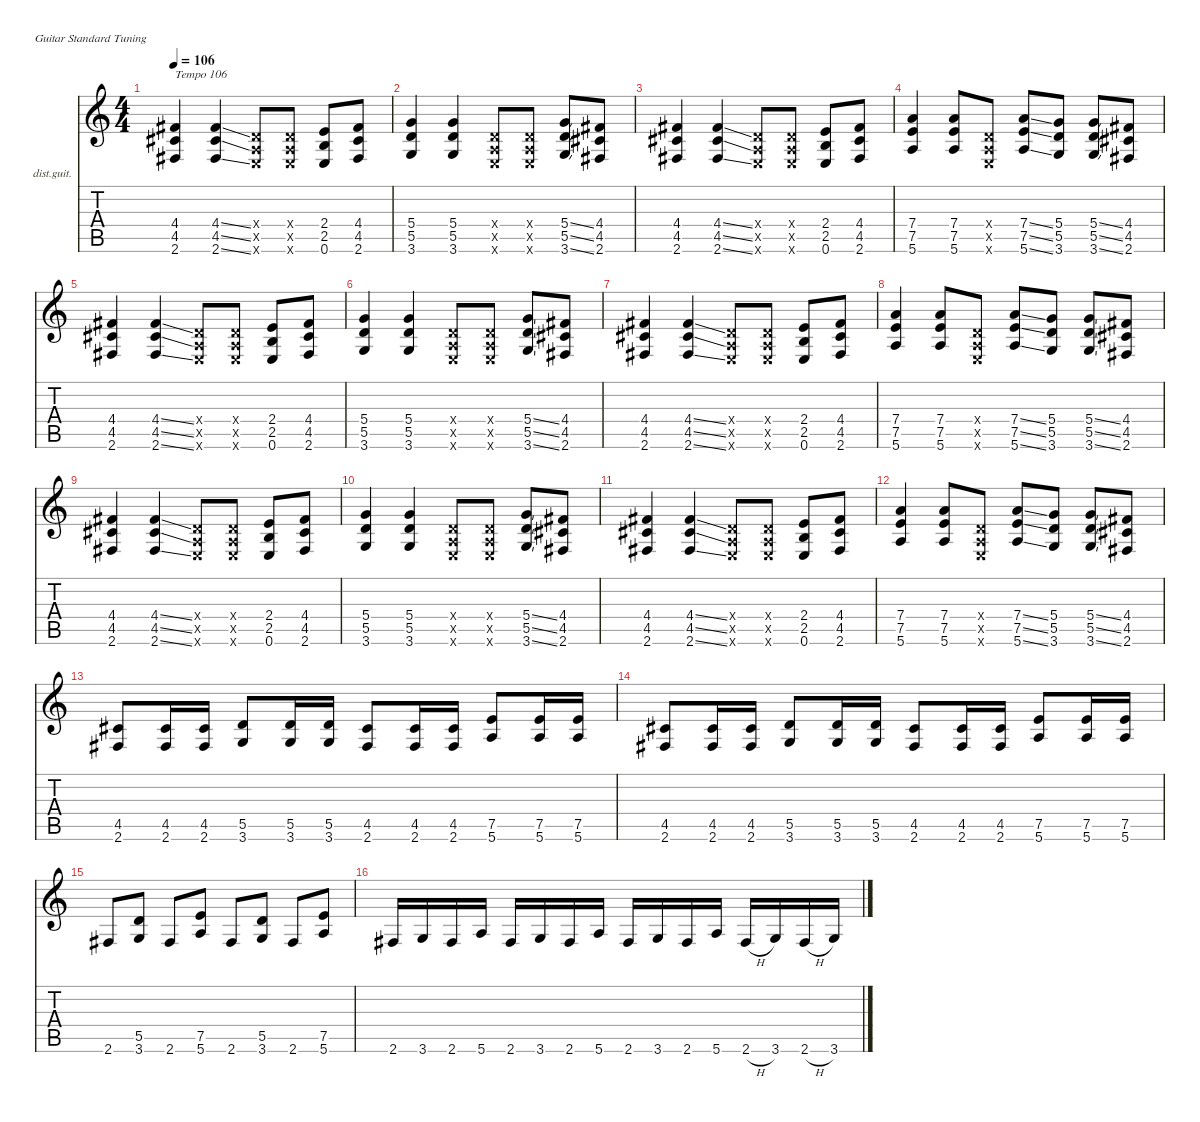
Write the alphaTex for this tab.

\defaultSystemsLayout 4
\hideDynamics
\bracketExtendMode nobrackets
\firstSystemTrackNameOrientation horizontal
\otherSystemsTrackNameOrientation horizontal
\track ("James Hetfield" "dist.guit.") {instrument distortionguitar}
\staff {score tabs}
\tuning (E4 B3 G3 D3 A2 E2)
\ts (4 4)
\tempo 106
\clef g2
\ks c
(4.4{acc #} 4.5{acc #} 2.6{acc #}).4{txt "Tempo 106" dy f beam Up} (4.4{ss acc #} 4.5{ss acc #} 2.6{ss acc #}).4{beam Up} (0.4{x} 0.5{x} 0.6{x}).8{beam Up} (0.4{x} 0.5{x} 0.6{x}).8{beam Up} (2.4 2.5 0.6).8{beam Up} (4.4{acc #} 4.5{acc #} 2.6{acc #}).8{beam Up} |
(5.4 5.5 3.6).4{beam Up} (5.4 5.5 3.6).4{beam Up} (0.4{x} 0.5{x} 0.6{x}).8{beam Up} (0.4{x} 0.5{x} 0.6{x}).8{beam Up} (5.4{ss} 5.5{ss} 3.6{ss}).8{beam Up} (4.4{acc #} 4.5{acc #} 2.6{acc #}).8{beam Up} |
(4.4{acc #} 4.5{acc #} 2.6{acc #}).4{beam Up} (4.4{ss acc #} 4.5{ss acc #} 2.6{ss acc #}).4{beam Up} (0.4{x} 0.5{x} 0.6{x}).8{beam Up} (0.4{x} 0.5{x} 0.6{x}).8{beam Up} (2.4 2.5 0.6).8{beam Up} (4.4{acc #} 4.5{acc #} 2.6{acc #}).8{beam Up} |
(7.4 7.5 5.6).4{beam Up} (7.4 7.5 5.6).8{beam Up} (0.4{x} 0.5{x} 0.6{x}).8{beam Up} (7.4{ss} 7.5{ss} 5.6{ss}).8{beam Up} (5.4 5.5 3.6).8{beam Up} (5.4{ss} 5.5{ss} 3.6{ss}).8{beam Up} (4.4{acc #} 4.5{acc #} 2.6{acc #}).8{beam Up} |
(4.4{acc #} 4.5{acc #} 2.6{acc #}).4{beam Up} (4.4{ss acc #} 4.5{ss acc #} 2.6{ss acc #}).4{beam Up} (0.4{x} 0.5{x} 0.6{x}).8{beam Up} (0.4{x} 0.5{x} 0.6{x}).8{beam Up} (2.4 2.5 0.6).8{beam Up} (4.4{acc #} 4.5{acc #} 2.6{acc #}).8{beam Up} |
(5.4 5.5 3.6).4{beam Up} (5.4 5.5 3.6).4{beam Up} (0.4{x} 0.5{x} 0.6{x}).8{beam Up} (0.4{x} 0.5{x} 0.6{x}).8{beam Up} (5.4{ss} 5.5{ss} 3.6{ss}).8{beam Up} (4.4{acc #} 4.5{acc #} 2.6{acc #}).8{beam Up} |
(4.4{acc #} 4.5{acc #} 2.6{acc #}).4{beam Up} (4.4{ss acc #} 4.5{ss acc #} 2.6{ss acc #}).4{beam Up} (0.4{x} 0.5{x} 0.6{x}).8{beam Up} (0.4{x} 0.5{x} 0.6{x}).8{beam Up} (2.4 2.5 0.6).8{beam Up} (4.4{acc #} 4.5{acc #} 2.6{acc #}).8{beam Up} |
(7.4 7.5 5.6).4{beam Up} (7.4 7.5 5.6).8{beam Up} (0.4{x} 0.5{x} 0.6{x}).8{beam Up} (7.4{ss} 7.5{ss} 5.6{ss}).8{beam Up} (5.4 5.5 3.6).8{beam Up} (5.4{ss} 5.5{ss} 3.6{ss}).8{beam Up} (4.4{acc #} 4.5{acc #} 2.6{acc #}).8{beam Up} |
(4.4{acc #} 4.5{acc #} 2.6{acc #}).4{beam Up} (4.4{ss acc #} 4.5{ss acc #} 2.6{ss acc #}).4{beam Up} (0.4{x} 0.5{x} 0.6{x}).8{beam Up} (0.4{x} 0.5{x} 0.6{x}).8{beam Up} (2.4 2.5 0.6).8{beam Up} (4.4{acc #} 4.5{acc #} 2.6{acc #}).8{beam Up} |
(5.4 5.5 3.6).4{beam Up} (5.4 5.5 3.6).4{beam Up} (0.4{x} 0.5{x} 0.6{x}).8{beam Up} (0.4{x} 0.5{x} 0.6{x}).8{beam Up} (5.4{ss} 5.5{ss} 3.6{ss}).8{beam Up} (4.4{acc #} 4.5{acc #} 2.6{acc #}).8{beam Up} |
(4.4{acc #} 4.5{acc #} 2.6{acc #}).4{beam Up} (4.4{ss acc #} 4.5{ss acc #} 2.6{ss acc #}).4{beam Up} (0.4{x} 0.5{x} 0.6{x}).8{beam Up} (0.4{x} 0.5{x} 0.6{x}).8{beam Up} (2.4 2.5 0.6).8{beam Up} (4.4{acc #} 4.5{acc #} 2.6{acc #}).8{beam Up} |
(7.4 7.5 5.6).4{beam Up} (7.4 7.5 5.6).8{beam Up} (0.4{x} 0.5{x} 0.6{x}).8{beam Up} (7.4{ss} 7.5{ss} 5.6{ss}).8{beam Up} (5.4 5.5 3.6).8{beam Up} (5.4{ss} 5.5{ss} 3.6{ss}).8{beam Up} (4.4{acc #} 4.5{acc #} 2.6{acc #}).8{beam Up} |
(4.5{acc #} 2.6{acc #}).8{beam Up} (4.5{acc #} 2.6{acc #}).16{beam Up} (4.5{acc #} 2.6{acc #}).16{beam Up} (5.5 3.6).8{beam Up} (5.5 3.6).16{beam Up} (5.5 3.6).16{beam Up} (4.5{acc #} 2.6{acc #}).8{beam Up} (4.5{acc #} 2.6{acc #}).16{beam Up} (4.5{acc #} 2.6{acc #}).16{beam Up} (7.5 5.6).8{beam Up} (7.5 5.6).16{beam Up} (7.5 5.6).16{beam Up} |
(4.5{acc #} 2.6{acc #}).8{beam Up} (4.5{acc #} 2.6{acc #}).16{beam Up} (4.5{acc #} 2.6{acc #}).16{beam Up} (5.5 3.6).8{beam Up} (5.5 3.6).16{beam Up} (5.5 3.6).16{beam Up} (4.5{acc #} 2.6{acc #}).8{beam Up} (4.5{acc #} 2.6{acc #}).16{beam Up} (4.5{acc #} 2.6{acc #}).16{beam Up} (7.5 5.6).8{beam Up} (7.5 5.6).16{beam Up} (7.5 5.6).16{beam Up} |
2.6{acc #}.8{beam Up} (5.5 3.6).8{beam Up} 2.6{acc #}.8{beam Up} (7.5 5.6).8{beam Up} 2.6{acc #}.8{beam Up} (5.5 3.6).8{beam Up} 2.6{acc #}.8{beam Up} (7.5 5.6).8{beam Up} |
2.6{acc #}.16{beam Up} 3.6.16{beam Up} 2.6{acc #}.16{beam Up} 5.6.16{beam Up} 2.6{acc #}.16{beam Up} 3.6.16{beam Up} 2.6{acc #}.16{beam Up} 5.6.16{beam Up} 2.6{acc #}.16{beam Up} 3.6.16{beam Up} 2.6{acc #}.16{beam Up} 5.6.16{beam Up} 2.6{h acc #}.16{beam Up} 3.6.16{beam Up} 2.6{h acc #}.16{beam Up} 3.6.16{beam Up}
